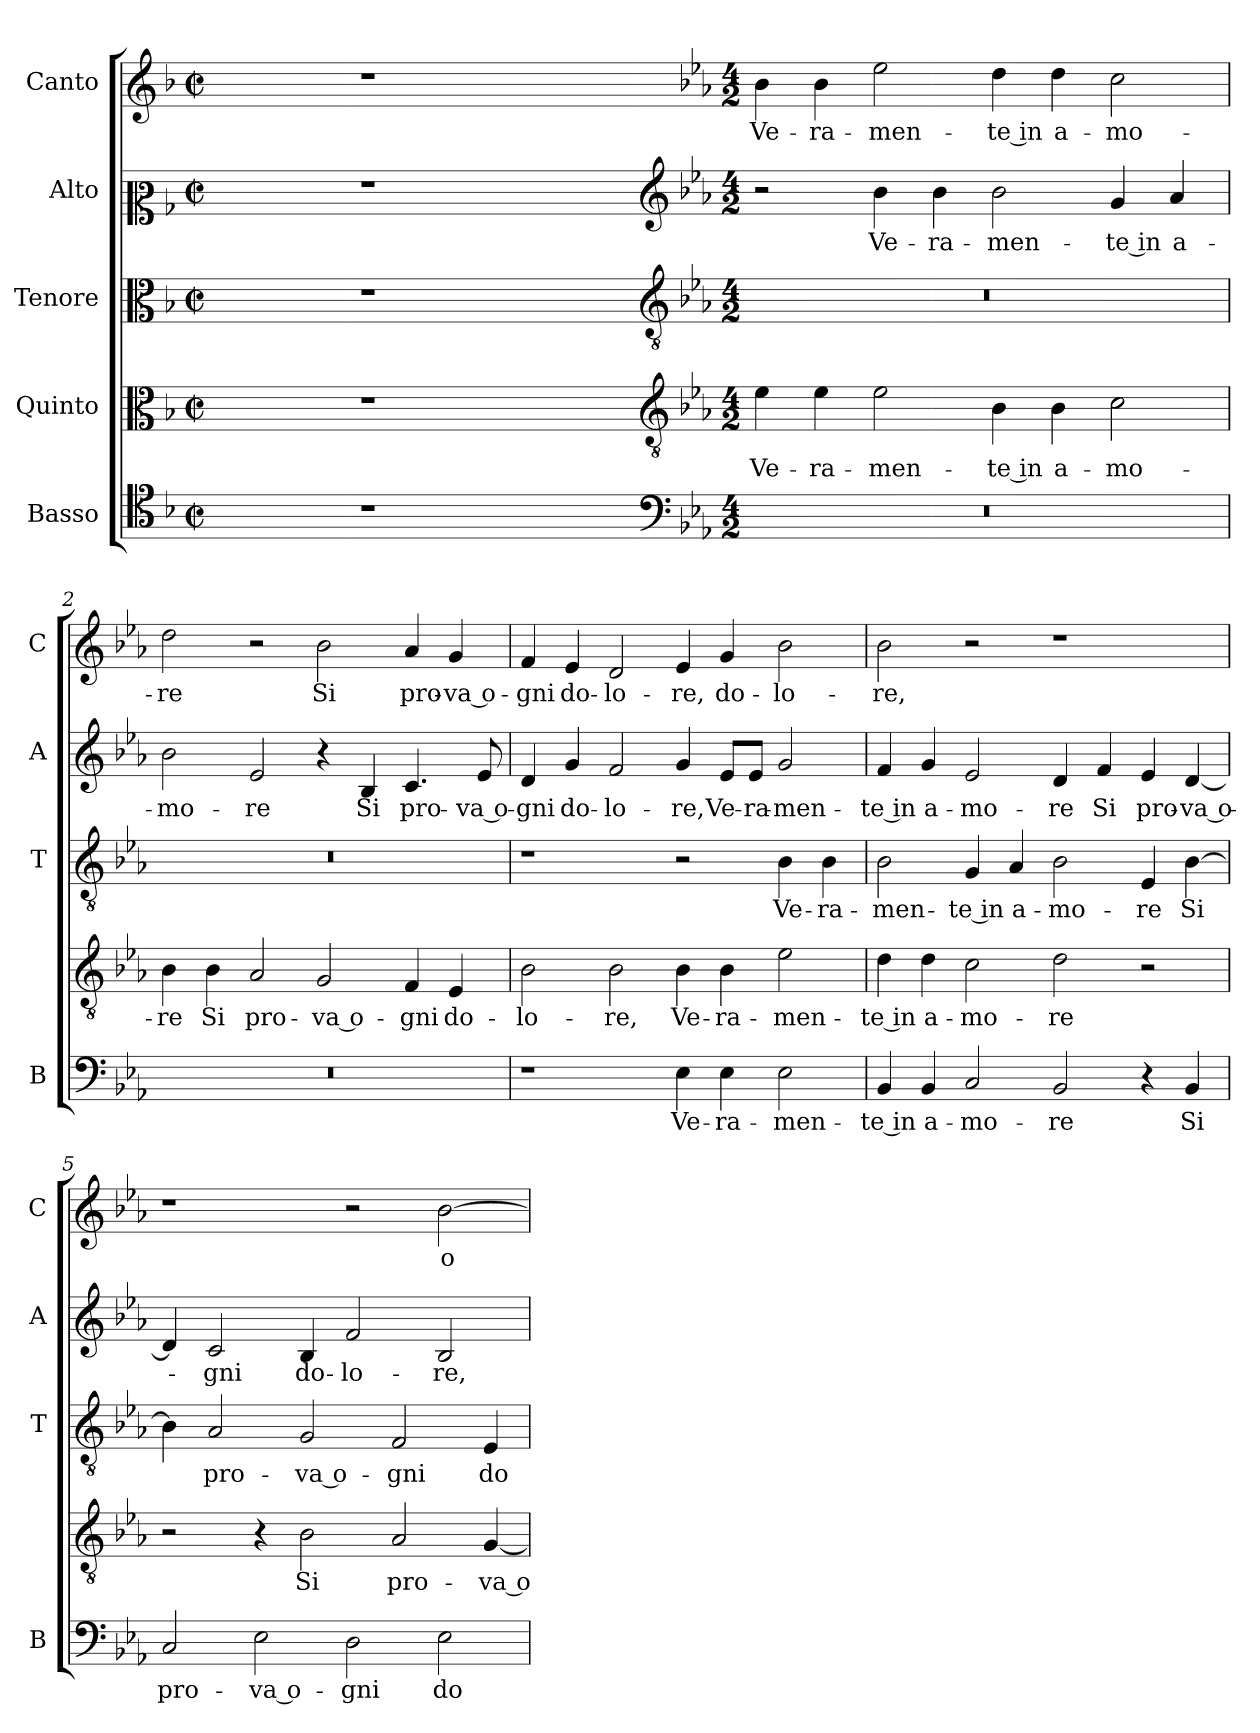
**kern	**text	**kern	**text	**kern	**text	**kern	**text	**kern	**text
*part5	*part5	*part4	*part4	*part3	*part3	*part2	*part2	*part1	*part1
*staff5	*staff5	*staff4	*staff4	*staff3	*staff3	*staff2	*staff2	*staff1	*staff1
*I"Basso	*	*I"Quinto	*	*I"Tenore	*	*I"Alto	*	*I"Canto	*
*I'B	*	*	*	*I'T	*	*I'A	*	*I'C	*
*clefC4	*	*clefC3	*	*clefC3	*	*clefC2	*	*clefG2	*
*k[b-]	*	*k[b-]	*	*k[b-]	*	*k[b-]	*	*k[b-]	*
*F:	*	*F:	*	*F:	*	*F:	*	*F:	*
*M2/2	*	*M2/2	*	*M2/2	*	*M2/2	*	*M2/2	*
*met(c|)	*	*met(c|)	*	*met(c|)	*	*met(c|)	*	*met(c|)	*
=	=	=	=	=	=	=	=	=	=
1ryy	.	1ryy	.	1ryy	.	1ryy	.	1ryy	.
=1X-	=1X-	=1X-	=1X-	=1X-	=1X-	=1X-	=1X-	=1X-	=1X-
1r	.	1r	.	1r	.	1r	.	1r	.
1ryy	.	1ryy	.	1ryy	.	1ryy	.	1ryy	.
=1-	=1-	=1-	=1-	=1-	=1-	=1-	=1-	=1-	=1-
*clefF4	*	*clefGv2	*	*clefGv2	*	*clefG2	*	*	*
*k[b-e-a-]	*	*k[b-e-a-]	*	*k[b-e-a-]	*	*k[b-e-a-]	*	*k[b-e-a-]	*
*E-:	*	*E-:	*	*E-:	*	*E-:	*	*E-:	*
*M4/2	*	*M4/2	*	*M4/2	*	*M4/2	*	*M4/2	*
!	!	!	!LO:LY:b	!	!	!	!	!	!LO:LY:b
0r	.	4e-\	Ve-	0r	.	2r	.	4b-\	Ve-
!	!	!	!LO:LY:b	!	!	!	!	!	!LO:LY:b
.	.	4e-\	-ra-	.	.	.	.	4b-\	-ra-
!	!	!	!LO:LY:b	!	!	!	!LO:LY:b	!	!LO:LY:b
.	.	2e-\	-men-	.	.	4b-\	Ve-	2ee-\	-men-
!	!	!	!	!	!	!	!LO:LY:b	!	!
.	.	.	.	.	.	4b-\	-ra-	.	.
!	!	!	!LO:LY:b	!	!	!	!LO:LY:b	!	!LO:LY:b
.	.	4B-\	-te in	.	.	2b-\	-men-	4dd\	-te in
!	!	!	!LO:LY:b	!	!	!	!	!	!LO:LY:b
.	.	4B-\	a-	.	.	.	.	4dd\	a-
!	!	!	!LO:LY:b	!	!	!	!LO:LY:b	!	!LO:LY:b
.	.	2c\	-mo-	.	.	4g/	-te in	2cc\	-mo-
!	!	!	!	!	!	!	!LO:LY:b	!	!
.	.	.	.	.	.	4a-/	a-	.	.
=2	=2	=2	=2	=2	=2	=2	=2	=2	=2
!	!	!	!LO:LY:b	!	!	!	!LO:LY:b	!	!LO:LY:b
0r	.	4B-\	-re	0r	.	2b-\	-mo-	2dd\	-re
!	!	!	!LO:LY:b	!	!	!	!	!	!
.	.	4B-\	Si	.	.	.	.	.	.
!	!	!	!LO:LY:b	!	!	!	!LO:LY:b	!	!
.	.	2A-/	pro-	.	.	2e-/	-re	2r	.
!	!	!	!LO:LY:b	!	!	!	!	!	!LO:LY:b
.	.	2G/	-va o-	.	.	4r	.	2b-\	Si
!	!	!	!	!	!	!	!LO:LY:b	!	!
.	.	.	.	.	.	4B-/	Si	.	.
!	!	!	!LO:LY:b	!	!	!	!LO:LY:b	!	!LO:LY:b
.	.	4F/	-gni	.	.	4.c/	pro-	4a-/	pro-
!	!	!	!LO:LY:b	!	!	!	!	!	!LO:LY:b
.	.	4E-/	do-	.	.	.	.	4g/	-va o-
!	!	!	!	!	!	!	!LO:LY:b	!	!
.	.	.	.	.	.	8e-/	-va o-	.	.
=3	=3	=3	=3	=3	=3	=3	=3	=3	=3
!	!	!	!LO:LY:b	!	!	!	!LO:LY:b	!	!LO:LY:b
1r	.	2B-\	-lo-	1r	.	4d/	-gni	4f/	-gni
!	!	!	!	!	!	!	!LO:LY:b	!	!LO:LY:b
.	.	.	.	.	.	4g/	do-	4e-/	do-
!	!	!	!LO:LY:b	!	!	!	!LO:LY:b	!	!LO:LY:b
.	.	2B-\	-re,	.	.	2f/	-lo-	2d/	-lo-
!	!LO:LY:b	!	!LO:LY:b	!	!	!	!LO:LY:b	!	!LO:LY:b
4E-\	Ve-	4B-\	Ve-	2r	.	4g/	-re,	4e-/	-re,
!	!LO:LY:b	!	!LO:LY:b	!	!	!	!LO:LY:b	!	!LO:LY:b
4E-\	-ra-	4B-\	-ra-	.	.	8e-/L	Ve-	4g/	do-
!	!	!	!	!	!	!	!LO:LY:b	!	!
.	.	.	.	.	.	8e-/J	-ra-	.	.
!	!LO:LY:b	!	!LO:LY:b	!	!LO:LY:b	!	!LO:LY:b	!	!LO:LY:b
2E-\	-men-	2e-\	-men-	4B-\	Ve-	2g/	-men-	2b-\	-lo-
!	!	!	!	!	!LO:LY:b	!	!	!	!
.	.	.	.	4B-\	-ra-	.	.	.	.
!!LO:LB:g=z
=4	=4	=4	=4	=4	=4	=4	=4	=4	=4
!	!LO:LY:b	!	!LO:LY:b	!	!LO:LY:b	!	!LO:LY:b	!	!LO:LY:b
4BB-/	-te in	4d\	-te in	2B-\	-men-	4f/	-te in	2b-\	-re,
!	!LO:LY:b	!	!LO:LY:b	!	!	!	!LO:LY:b	!	!
4BB-/	a-	4d\	a-	.	.	4g/	a-	.	.
!	!LO:LY:b	!	!LO:LY:b	!	!LO:LY:b	!	!LO:LY:b	!	!
2C/	-mo-	2c\	-mo-	4G/	-te in	2e-/	-mo-	2r	.
!	!	!	!	!	!LO:LY:b	!	!	!	!
.	.	.	.	4A-/	a-	.	.	.	.
!	!LO:LY:b	!	!LO:LY:b	!	!LO:LY:b	!	!LO:LY:b	!	!
2BB-/	-re	2d\	-re	2B-\	-mo-	4d/	-re	1r	.
!	!	!	!	!	!	!	!LO:LY:b	!	!
.	.	.	.	.	.	4f/	Si	.	.
!	!	!	!	!	!LO:LY:b	!	!LO:LY:b	!	!
4r	.	2r	.	4E-/	-re	4e-/	pro-	.	.
!	!LO:LY:b	!	!	!	!LO:LY:b	!	!LO:LY:b	!	!
4BB-/	Si	.	.	[4B-\	Si	[4d/	-va o-	.	.
=5	=5	=5	=5	=5	=5	=5	=5	=5	=5
!	!LO:LY:b	!	!	!	!	!	!	!	!
2C/	pro-	2r	.	4B-\]	.	4d/]	.	1r	.
!	!	!	!	!	!LO:LY:b	!	!LO:LY:b	!	!
.	.	.	.	2A-/	pro-	2c/	-gni	.	.
!	!LO:LY:b	!	!	!	!	!	!	!	!
2E-\	-va o-	4r	.	.	.	.	.	.	.
!	!	!	!LO:LY:b	!	!LO:LY:b	!	!LO:LY:b	!	!
.	.	2B-\	Si	2G/	-va o-	4B-/	do-	.	.
!	!LO:LY:b	!	!	!	!	!	!LO:LY:b	!	!
2D\	-gni	.	.	.	.	2f/	-lo-	2r	.
!	!	!	!LO:LY:b	!	!LO:LY:b	!	!	!	!
.	.	2A-/	pro-	2F/	-gni	.	.	.	.
!	!LO:LY:b	!	!	!	!	!	!LO:LY:b	!	!LO:LY:b
2E-\	do-	.	.	.	.	2B-/	-re,	[2b-\	o-
!	!	!	!LO:LY:b	!	!LO:LY:b	!	!	!	!
.	.	[4G/	-va o-	4E-/	do-	.	.	.	.
=	=	=	=	=	=	=	=	=	=
*-	*-	*-	*-	*-	*-	*-	*-	*-	*-
